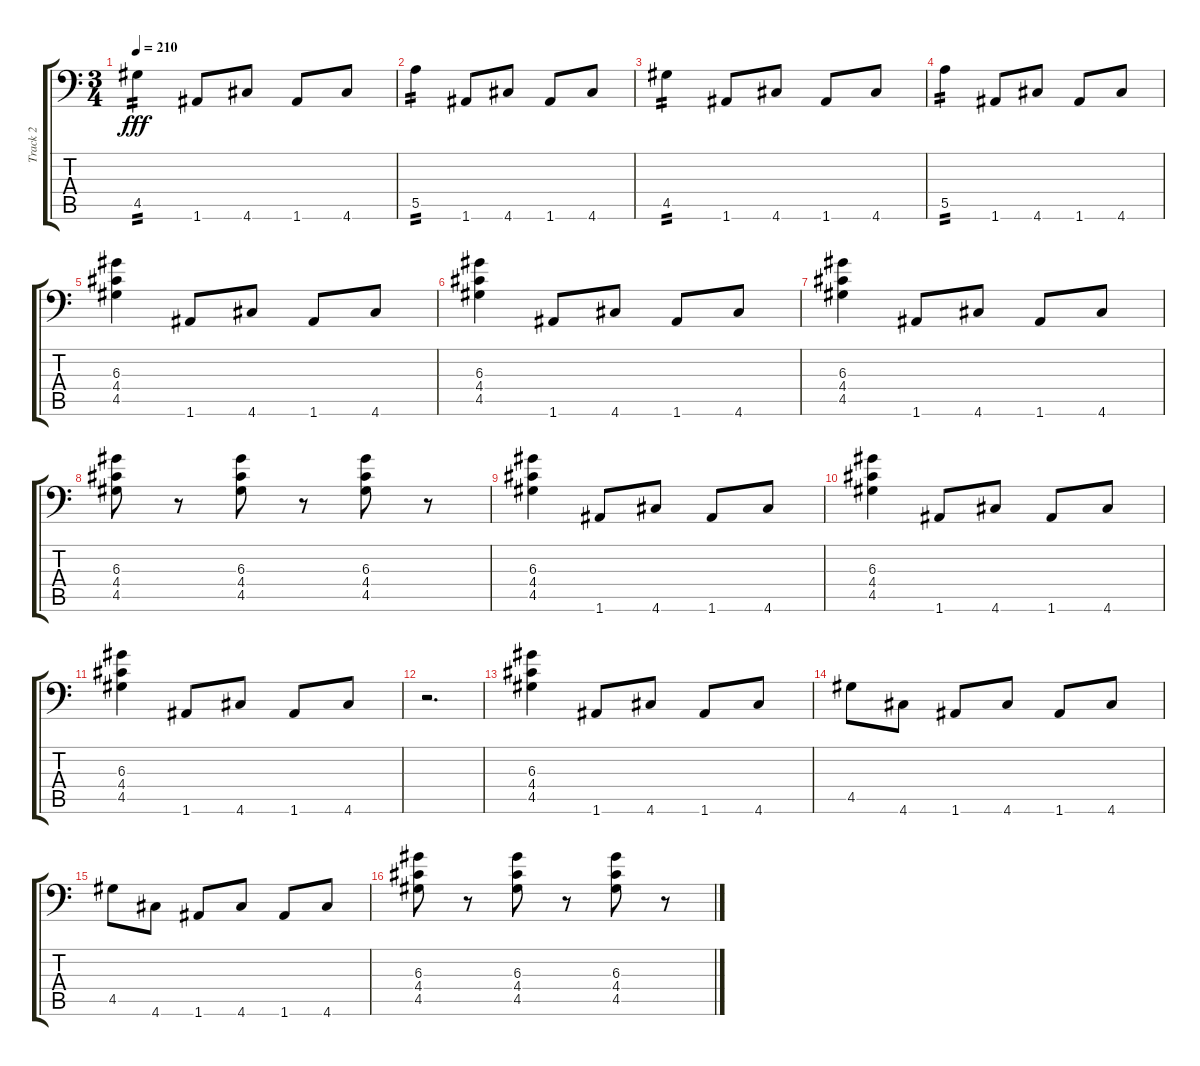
\track ("Track 2" "Track 2") {instrument overdrivenguitar}
\staff {score tabs}
\tuning (B3 Gb3 D3 A2 E2 A1) {hide}
\ts (3 4)
\tempo 210
\clef f4
\ks c
4.5.4{tp 2 dy fff} 1.6.8 4.6.8 1.6.8 4.6.8 |
5.5.4{tp 2} 1.6.8 4.6.8 1.6.8 4.6.8 |
4.5.4{tp 2} 1.6.8 4.6.8 1.6.8 4.6.8 |
5.5.4{tp 2} 1.6.8 4.6.8 1.6.8 4.6.8 |
(6.3 4.4 4.5).4 1.6.8 4.6.8 1.6.8 4.6.8 |
(6.3 4.4 4.5).4 1.6.8 4.6.8 1.6.8 4.6.8 |
(6.3 4.4 4.5).4 1.6.8 4.6.8 1.6.8 4.6.8 |
(6.3 4.4 4.5).8 r.8 (6.3 4.4 4.5).8 r.8 (6.3 4.4 4.5).8 r.8 |
(6.3 4.4 4.5).4 1.6.8 4.6.8 1.6.8 4.6.8 |
(6.3 4.4 4.5).4 1.6.8 4.6.8 1.6.8 4.6.8 |
(6.3 4.4 4.5).4 1.6.8 4.6.8 1.6.8 4.6.8 |
r.2{d} |
(6.3 4.4 4.5).4 1.6.8 4.6.8 1.6.8 4.6.8 |
4.5.8 4.6.8 1.6.8 4.6.8 1.6.8 4.6.8 |
4.5.8 4.6.8 1.6.8 4.6.8 1.6.8 4.6.8 |
(6.3 4.4 4.5).8 r.8 (6.3 4.4 4.5).8 r.8 (6.3 4.4 4.5).8 r.8
